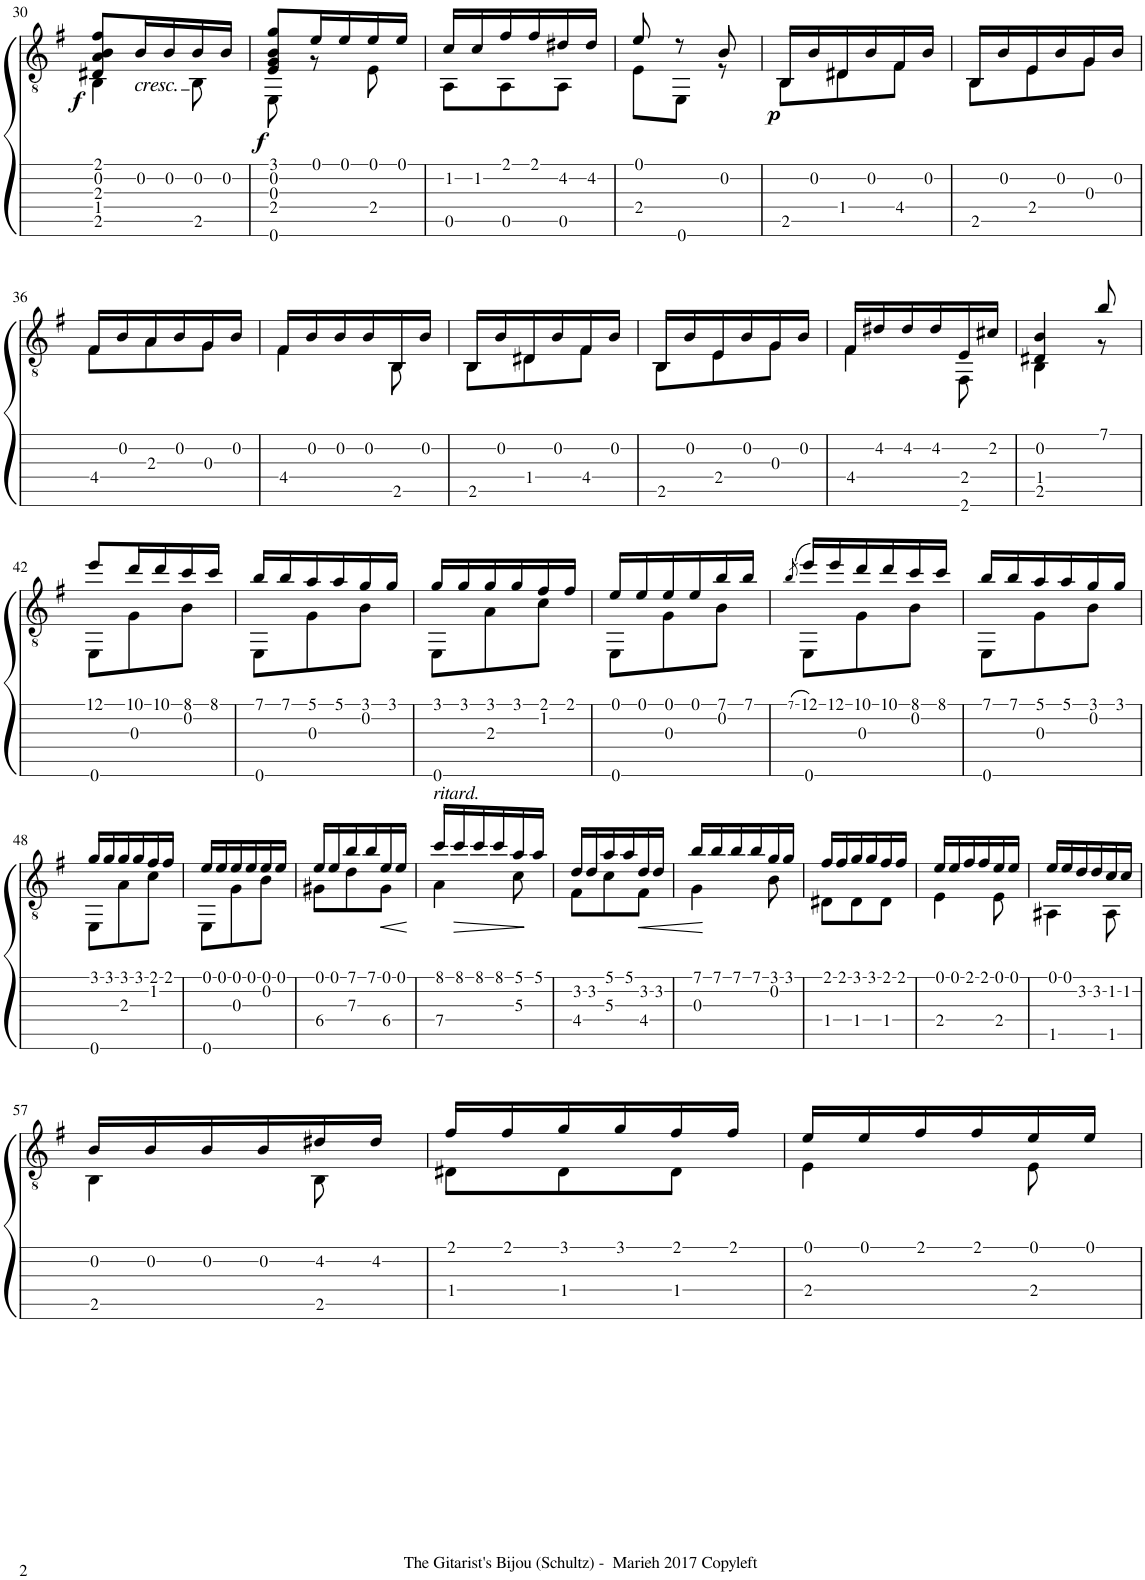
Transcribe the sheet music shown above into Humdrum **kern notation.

**kern	**kern	**dynam
*part2	*part1	*part1
*staff2	*staff1	*staff1
*I"Guitare classique [Tablature]	*I"Guitare classique	*
!!LO:PB:g=z
*	*clefGv2	*
*k[f#]	*k[f#]	*
*M3/8	*M3/8	*
=30	=30	=30
*^	*^	*
!	!	!	!	!LO:DY:b
8D#X\ 8A\ 8B\ 8f#\L	4BB	8D#X/ 8A/ 8B/ 8f#/L	4BB\	f
!	!	!LO:TX:b:i:t=cresc.	!	!
16BL	.	16B/L	.	.
16B	.	16B/	.	.
16B	8BB	16B/	8BB\	.
16BJJ	.	16B/JJ	.	.
=31	=31	=31	=31	=31
!	!	!	!	!LO:DY:b
8E\ 8G\ 8B\ 8g\L	8EE	8E/ 8G/ 8B/ 8g/L	8EE\	f
16eL	8r	16e/L	8r	.
16e	.	16e/	.	.
16e	8E	16e/	8E\	.
16eJJ	.	16e/JJ	.	.
=32	=32	=32	=32	=32
16cLL	8AAL	16c/LL	8AA\L	.
16c	.	16c/	.	.
16f#	8AA	16f#/	8AA\	.
16f#	.	16f#/	.	.
16d#X	8AAJ	16d#X/	8AA\J	.
16d#JJ	.	16d#/JJ	.	.
=33	=33	=33	=33	=33
8e	8EL	8e/	8E\L	.
8r	8EEJ	8r	8EE\J	.
8B	8r	8B/	8r	.
=34	=34	=34	=34	=34
!	!	!	!	!LO:DY:b
16BBLL	8r	16BB/LL	8BB\L	p
16B	.	16B/	.	.
16D#X	8r	16D#X/	8D#\	.
16B	.	16B/	.	.
16F#	8r	16F#/	8F#\J	.
16BJJ	.	16B/JJ	.	.
=35	=35	=35	=35	=35
16BBLL	8r	16BB/LL	8BB\L	.
16B	.	16B/	.	.
16E	8r	16E/	8E\	.
16B	.	16B/	.	.
16G	8r	16G/	8G\J	.
16BJJ	.	16B/JJ	.	.
!!LO:LB:g=z	!!
=36	=36	=36	=36	=36
16F#LL	8r	16F#/LL	8F#\L	.
16B	.	16B/	.	.
16A	8r	16A/	8A\	.
16B	.	16B/	.	.
16G	8r	16G/	8G\J	.
16BJJ	.	16B/JJ	.	.
=37	=37	=37	=37	=37
16F#LL	4r	16F#/LL	4F#\	.
16B	.	16B/	.	.
16B	.	16B/	.	.
16B	.	16B/	.	.
16BB	8r	16BB/	8BB\	.
16BJJ	.	16B/JJ	.	.
=38	=38	=38	=38	=38
16BBLL	8r	16BB/LL	8BB\L	.
16B	.	16B/	.	.
16D#X	8r	16D#X/	8D#\	.
16B	.	16B/	.	.
16F#	8r	16F#/	8F#\J	.
16BJJ	.	16B/JJ	.	.
=39	=39	=39	=39	=39
16BBLL	8r	16BB/LL	8BB\L	.
16B	.	16B/	.	.
16E	8r	16E/	8E\	.
16B	.	16B/	.	.
16G	8r	16G/	8G\J	.
16BJJ	.	16B/JJ	.	.
=40	=40	=40	=40	=40
16F#LL	4r	16F#/LL	4F#\	.
16d#X	.	16d#X/	.	.
16d#	.	16d#/	.	.
16d#	.	16d#/	.	.
16E	8FF#	16E/	8FF#\	.
16c#XJJ	.	16c#X/JJ	.	.
=41	=41	=41	=41	=41
4D#X 4B	4BB	4D#X/ 4B/	4BB\	.
8b	8r	8b/	8r	.
!!LO:LB:g=z	!!
=42	=42	=42	=42	=42
8eeL	8EEL	8ee/L	8EE\L	.
16ddL	8G	16dd/L	8G\	.
16dd	.	16dd/	.	.
16cc	8BJ	16cc/	8B\J	.
16ccJJ	.	16cc/JJ	.	.
=43	=43	=43	=43	=43
16bLL	8EEL	16b/LL	8EE\L	.
16b	.	16b/	.	.
16a	8G	16a/	8G\	.
16a	.	16a/	.	.
16g	8BJ	16g/	8B\J	.
16gJJ	.	16g/JJ	.	.
=44	=44	=44	=44	=44
16gLL	8EEL	16g/LL	8EE\L	.
16g	.	16g/	.	.
16g	8A	16g/	8A\	.
16g	.	16g/	.	.
16f#	8cJ	16f#/	8c\J	.
16f#JJ	.	16f#/JJ	.	.
=45	=45	=45	=45	=45
16eLL	8EEL	16e/LL	8EE\L	.
16e	.	16e/	.	.
16e	8G	16e/	8G\	.
16e	.	16e/	.	.
16b	8BJ	16b/	8B\J	.
16bJJ	.	16b/JJ	.	.
=46	=46	=46	=46	=46
(qb	.	(8qb/	.	.
16eeLL)	8EEL	16ee/LL)	8EE\L	.
16ee	.	16ee/	.	.
16dd	8G	16dd/	8G\	.
16dd	.	16dd/	.	.
16cc	8BJ	16cc/	8B\J	.
16ccJJ	.	16cc/JJ	.	.
=47	=47	=47	=47	=47
16bLL	8EEL	16b/LL	8EE\L	.
16b	.	16b/	.	.
16a	8G	16a/	8G\	.
16a	.	16a/	.	.
16g	8BJ	16g/	8B\J	.
16gJJ	.	16g/JJ	.	.
!!LO:LB:g=z	!!
=48	=48	=48	=48	=48
16gLL	8EEL	16g/LL	8EE\L	.
16g	.	16g/	.	.
16g	8A	16g/	8A\	.
16g	.	16g/	.	.
16f#	8cJ	16f#/	8c\J	.
16f#JJ	.	16f#/JJ	.	.
=49	=49	=49	=49	=49
16eLL	8EEL	16e/LL	8EE\L	.
16e	.	16e/	.	.
16e	8G	16e/	8G\	.
16e	.	16e/	.	.
16e	8BJ	16e/	8B\J	.
16eJJ	.	16e/JJ	.	.
=50	=50	=50	=50	=50
16eLL	8G#XL	16e/LL	8G#X\L	.
16e	.	16e/	.	.
16b	8d	16b/	8d\	.
16b	.	16b/	.	.
!	!	!	!	!LO:HP:b
16e	8G#J	16e/	8G#\J	<
16eJJ	.	16e/JJ	.	.
*v	*v	*	*	*
*	*v	*v	*
.	.	[
=51	=51	=51
*^	*^	*
!	!	!LO:TX:a:i:t=ritard.	!	!
16ccLL	4A	16cc/LL	4A\	.
!	!	!	!	!LO:HP:b
16cc	.	16cc/	.	>
16cc	.	16cc/	.	.
16cc	.	16cc/	.	.
16a	8c	16a/	8c\	.
16aJJ	.	16a/JJ	.	]
=52	=52	=52	=52	=52
16dLL	8F#L	16d/LL	8F#\L	.
16d	.	16d/	.	.
16a	8c	16a/	8c\	.
16a	.	16a/	.	.
!	!	!	!	!LO:HP:b
16d	8F#J	16d/	8F#\J	<
16dJJ	.	16d/JJ	.	.
=53	=53	=53	=53	=53
16bLL	4G	16b/LL	4G\	.
16b	.	16b/	.	[
16b	.	16b/	.	.
16b	.	16b/	.	.
16g	8B	16g/	8B\	.
16gJJ	.	16g/JJ	.	.
=54	=54	=54	=54	=54
16f#LL	8D#XL	16f#/LL	8D#X\L	.
16f#	.	16f#/	.	.
16g	8D#	16g/	8D#\	.
16g	.	16g/	.	.
16f#	8D#J	16f#/	8D#\J	.
16f#JJ	.	16f#/JJ	.	.
=55	=55	=55	=55	=55
16eLL	4E	16e/LL	4E\	.
16e	.	16e/	.	.
16f#	.	16f#/	.	.
16f#	.	16f#/	.	.
16e	8E	16e/	8E\	.
16eJJ	.	16e/JJ	.	.
=56	=56	=56	=56	=56
16eLL	4AA#X	16e/LL	4AA#X\	.
16e	.	16e/	.	.
16d	.	16d/	.	.
16d	.	16d/	.	.
16c	8AA#	16c/	8AA#\	.
16cJJ	.	16c/JJ	.	.
!!LO:LB:g=z	!!
=57	=57	=57	=57	=57
16BLL	4BB	16B/LL	4BB\	.
16B	.	16B/	.	.
16B	.	16B/	.	.
16B	.	16B/	.	.
16d#X	8BB	16d#X/	8BB\	.
16d#JJ	.	16d#/JJ	.	.
=58	=58	=58	=58	=58
16f#LL	8D#XL	16f#/LL	8D#X\L	.
16f#	.	16f#/	.	.
16g	8D#	16g/	8D#\	.
16g	.	16g/	.	.
16f#	8D#J	16f#/	8D#\J	.
16f#JJ	.	16f#/JJ	.	.
=59	=59	=59	=59	=59
16eLL	4E	16e/LL	4E\	.
16e	.	16e/	.	.
16f#	.	16f#/	.	.
16f#	.	16f#/	.	.
16e	8E	16e/	8E\	.
16eJJ	.	16e/JJ	.	.
*v	*v	*	*	*
*	*v	*v	*
=	=	=
*-	*-	*-
